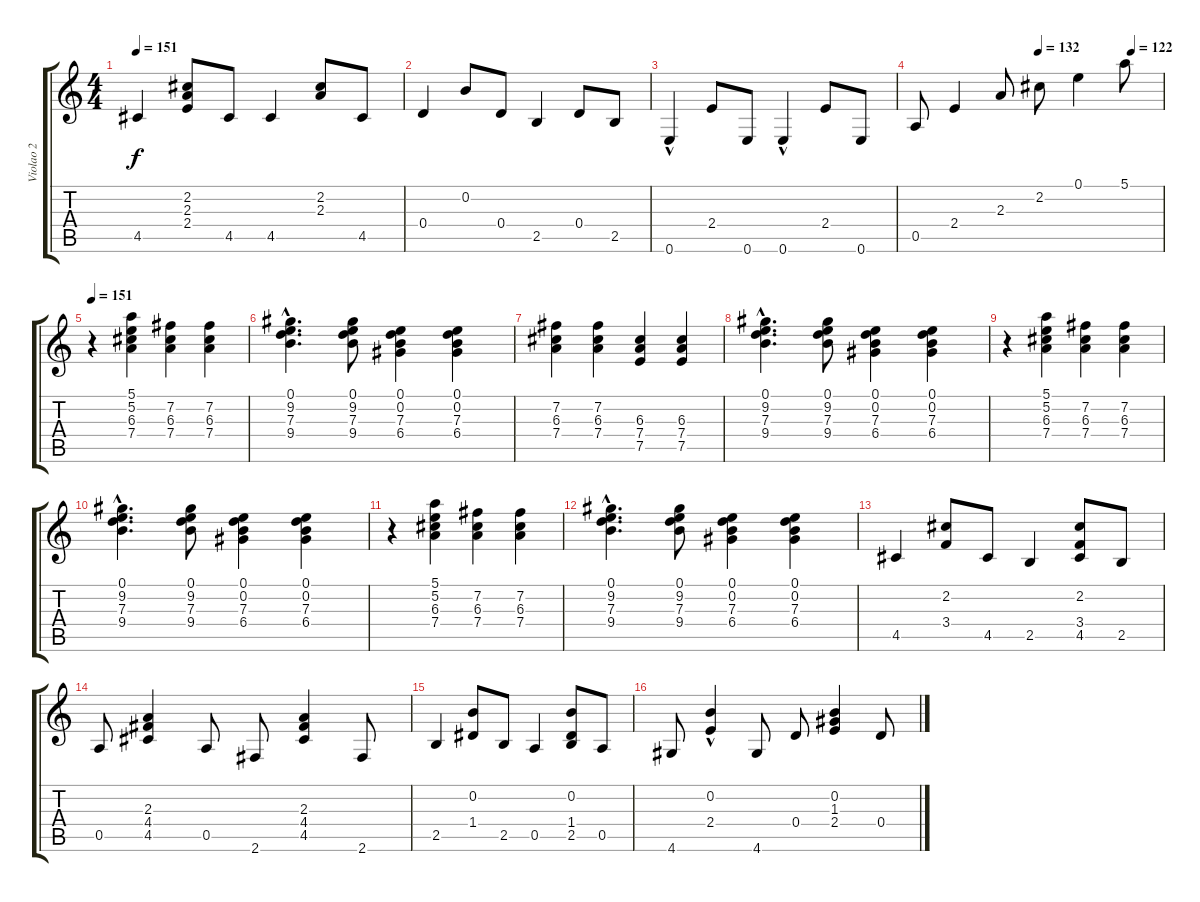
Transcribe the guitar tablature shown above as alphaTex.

\track ("Violao 2" "Violao 2") {instrument acousticguitarnylon}
\staff {score tabs}
\tuning (E4 B3 G3 D3 A2 E2) {hide}
\ts (4 4)
\tempo 151
\clef g2
\ks c
4.5.4{dy f} (2.2 2.3 2.4).8 4.5.8 4.5.4 (2.2 2.3).8 4.5.8 |
0.4.4 0.2.8 0.4.8 2.5.4 0.4.8 2.5.8 |
0.6{hac}.4 2.4.8 0.6.8 0.6{hac}.4 2.4.8 0.6.8 |
\tempo (132 0.5)
\tempo (122 0.875)
0.5.8 2.4.4 2.3.8 2.2.8 0.1.4 5.1.8 |
\tempo 151
r.4 (5.1 5.2 6.3 7.4).4 (7.2 6.3 7.4).4 (7.2 6.3 7.4).4 |
(0.1{hac} 9.2{hac} 7.3{hac} 9.4{hac}).4{d} (0.1 9.2 7.3 9.4).8 (0.1 0.2 7.3 6.4).4 (0.1 0.2 7.3 6.4).4 |
(7.2 6.3 7.4).4 (7.2 6.3 7.4).4 (6.3 7.4 7.5).4 (6.3 7.4 7.5).4 |
(0.1{hac} 9.2{hac} 7.3{hac} 9.4{hac}).4{d} (0.1 9.2 7.3 9.4).8 (0.1 0.2 7.3 6.4).4 (0.1 0.2 7.3 6.4).4 |
r.4 (5.1 5.2 6.3 7.4).4 (7.2 6.3 7.4).4 (7.2 6.3 7.4).4 |
(0.1{hac} 9.2{hac} 7.3{hac} 9.4{hac}).4{d} (0.1 9.2 7.3 9.4).8 (0.1 0.2 7.3 6.4).4 (0.1 0.2 7.3 6.4).4 |
r.4 (5.1 5.2 6.3 7.4).4 (7.2 6.3 7.4).4 (7.2 6.3 7.4).4 |
(0.1{hac} 9.2{hac} 7.3{hac} 9.4{hac}).4{d} (0.1 9.2 7.3 9.4).8 (0.1 0.2 7.3 6.4).4 (0.1 0.2 7.3 6.4).4 |
4.5.4 (2.2 3.4).8 4.5.8 2.5.4 (2.2 3.4 4.5).8 2.5.8 |
0.5.8 (2.3 4.4 4.5).4 0.5.8 2.6.8 (2.3 4.4 4.5).4 2.6.8 |
2.5.4 (0.2 1.4).8 2.5.8 0.5.4 (0.2 1.4 2.5).8 0.5.8 |
4.6.8 (0.2{hac} 2.4).4 4.6.8 0.4.8 (0.2 1.3 2.4).4 0.4.8
